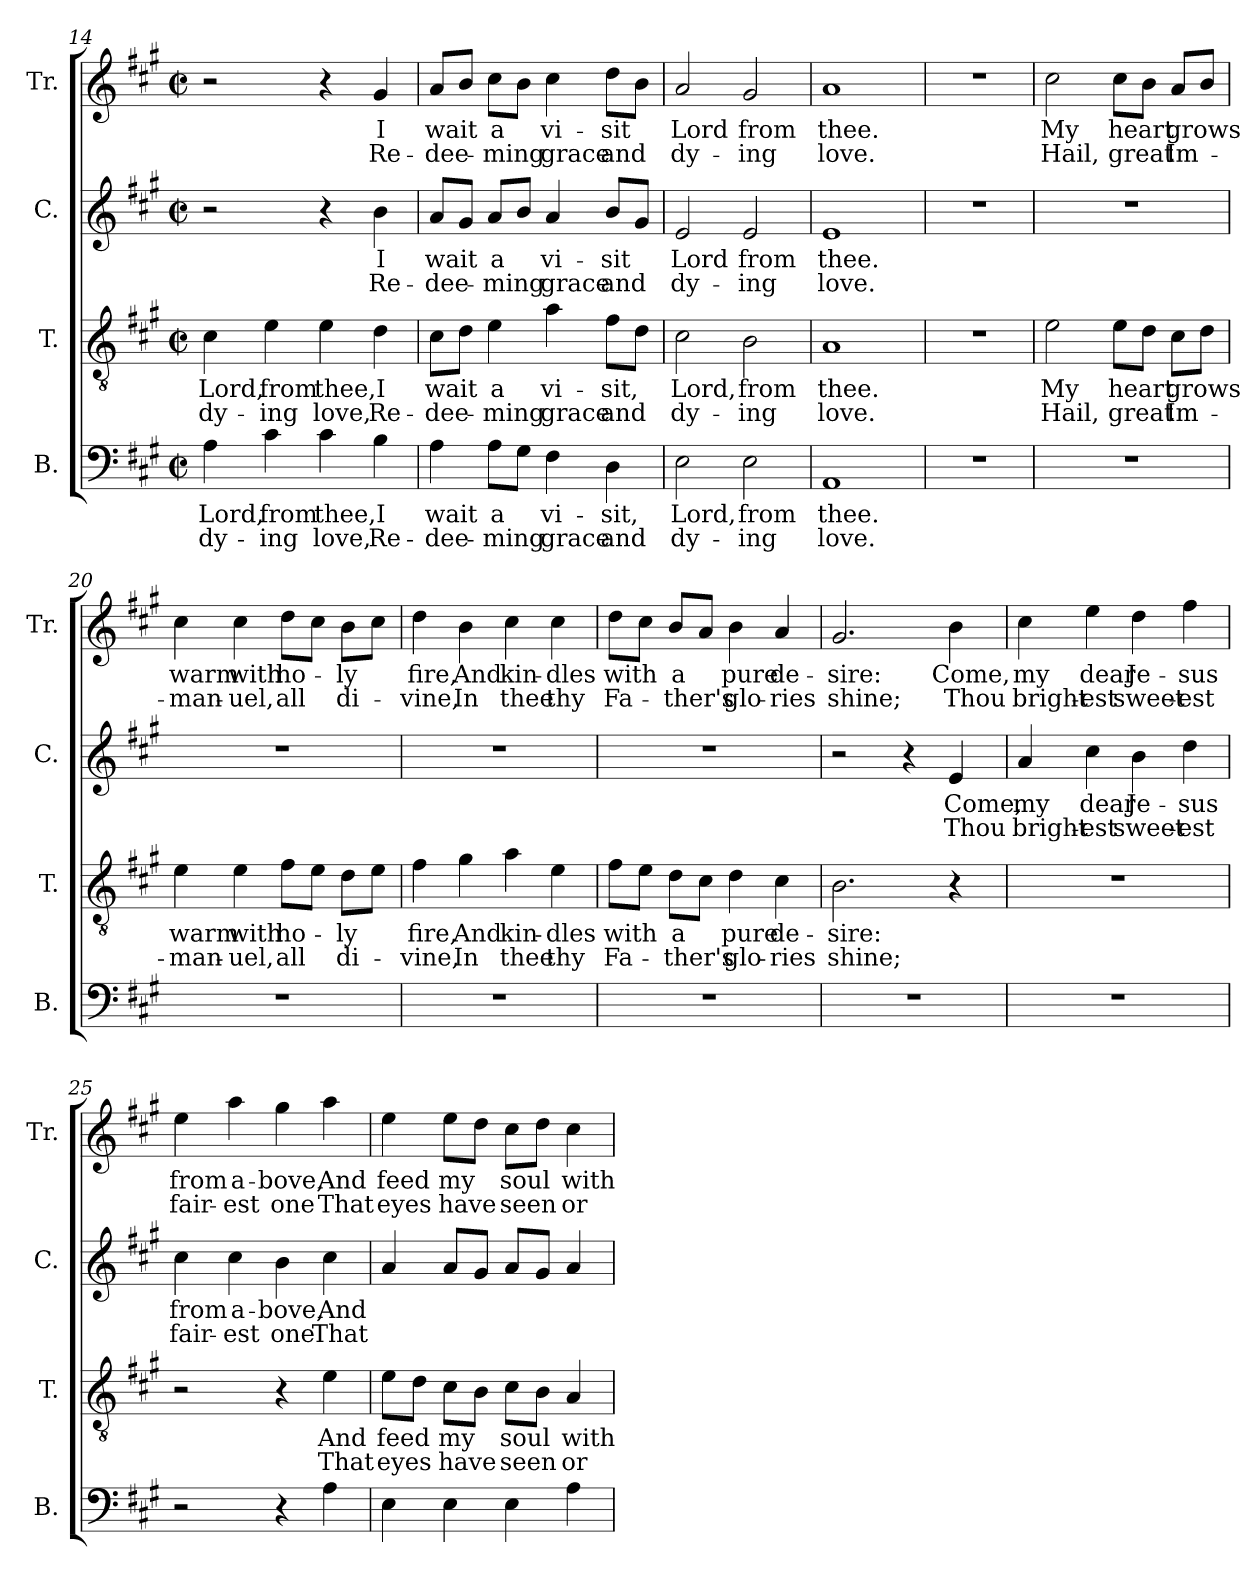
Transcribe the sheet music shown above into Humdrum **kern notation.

**kern	**text	**text	**kern	**text	**text	**kern	**text	**text	**kern	**text	**text
*part4	*part4	*part4	*part3	*part3	*part3	*part2	*part2	*part2	*part1	*part1	*part1
*staff4	*staff4	*staff4	*staff3	*staff3	*staff3	*staff2	*staff2	*staff2	*staff1	*staff1	*staff1
*I"B.	*	*	*I"T.	*	*	*I"C.	*	*	*I"Tr.	*	*
*I'B.	*	*	*I'T.	*	*	*I'C.	*	*	*I'Tr.	*	*
*clefF4	*	*	*clefGv2	*	*	*clefG2	*	*	*clefG2	*	*
*k[f#c#g#]	*	*	*k[f#c#g#]	*	*	*k[f#c#g#]	*	*	*k[f#c#g#]	*	*
*M2/2	*	*	*M2/2	*	*	*M2/2	*	*	*M2/2	*	*
*met(c|)	*	*	*met(c|)	*	*	*met(c|)	*	*	*met(c|)	*	*
=14	=14	=14	=14	=14	=14	=14	=14	=14	=14	=14	=14
!	!LO:LY:b	!LO:LY:b	!	!LO:LY:b	!LO:LY:b	!	!	!	!	!	!
4A\	Lord,	dy-	4c#\	Lord,	dy-	2r	.	.	2r	.	.
!	!LO:LY:b	!LO:LY:b	!	!LO:LY:b	!LO:LY:b	!	!	!	!	!	!
4c#\	from	-ing	4e\	from	-ing	.	.	.	.	.	.
!	!LO:LY:b	!LO:LY:b	!	!LO:LY:b	!LO:LY:b	!	!	!	!	!	!
4c#\	thee,	love,	4e\	thee,	love,	4r	.	.	4r	.	.
!	!LO:LY:b	!LO:LY:b	!	!LO:LY:b	!LO:LY:b	!	!LO:LY:b	!LO:LY:b	!	!LO:LY:b	!LO:LY:b
4B\	I	Re-	4d\	I	Re-	4b\	I	Re-	4g#/	I	Re-
=15	=15	=15	=15	=15	=15	=15	=15	=15	=15	=15	=15
!	!LO:LY:b	!LO:LY:b	!	!LO:LY:b	!LO:LY:b	!	!LO:LY:b	!LO:LY:b	!	!LO:LY:b	!LO:LY:b
4A\	wait	-dee-	8c#\L	wait	-dee-	8a/L	wait	-dee-	8a/L	wait	-dee-
.	.	.	8d\J	.	.	8g#/J	.	.	8b/J	.	.
!	!LO:LY:b	!LO:LY:b	!	!LO:LY:b	!LO:LY:b	!	!LO:LY:b	!LO:LY:b	!	!LO:LY:b	!LO:LY:b
8A\L	a	-ming	4e\	a	-ming	8a/L	a	-ming	8cc#\L	a	-ming
8G#\J	.	.	.	.	.	8b/J	.	.	8b\J	.	.
!	!LO:LY:b	!LO:LY:b	!	!LO:LY:b	!LO:LY:b	!	!LO:LY:b	!LO:LY:b	!	!LO:LY:b	!LO:LY:b
4F#\	vi-	grace	4a\	vi-	grace	4a/	vi-	grace	4cc#\	vi-	grace
!	!LO:LY:b	!LO:LY:b	!	!LO:LY:b	!LO:LY:b	!	!LO:LY:b	!LO:LY:b	!	!LO:LY:b	!LO:LY:b
4D\	-sit,	and	8f#\L	-sit,	and	8b/L	-sit	and	8dd\L	-sit	and
.	.	.	8d\J	.	.	8g#/J	.	.	8b\J	.	.
=16	=16	=16	=16	=16	=16	=16	=16	=16	=16	=16	=16
!	!LO:LY:b	!LO:LY:b	!	!LO:LY:b	!LO:LY:b	!	!LO:LY:b	!LO:LY:b	!	!LO:LY:b	!LO:LY:b
2E\	Lord,	dy-	2c#\	Lord,	dy-	2e/	Lord	dy-	2a/	Lord	dy-
!	!LO:LY:b	!LO:LY:b	!	!LO:LY:b	!LO:LY:b	!	!LO:LY:b	!LO:LY:b	!	!LO:LY:b	!LO:LY:b
2E\	from	-ing	2B\	from	-ing	2e/	from	-ing	2g#/	from	-ing
=17	=17	=17	=17	=17	=17	=17	=17	=17	=17	=17	=17
!	!LO:LY:b	!LO:LY:b	!	!LO:LY:b	!LO:LY:b	!	!LO:LY:b	!LO:LY:b	!	!LO:LY:b	!LO:LY:b
1AA	thee.	love.	1A	thee.	love.	1e	thee.	love.	1a	thee.	love.
=18	=18	=18	=18	=18	=18	=18	=18	=18	=18	=18	=18
1r	.	.	1r	.	.	1r	.	.	1r	.	.
=19	=19	=19	=19	=19	=19	=19	=19	=19	=19	=19	=19
!	!	!	!	!LO:LY:b	!LO:LY:b	!	!	!	!	!LO:LY:b	!LO:LY:b
1r	.	.	2e\	My	Hail,	1r	.	.	2cc#\	My	Hail,
!	!	!	!	!LO:LY:b	!LO:LY:b	!	!	!	!	!LO:LY:b	!LO:LY:b
.	.	.	8e\L	heart	great	.	.	.	8cc#\L	heart	great
.	.	.	8d\J	.	.	.	.	.	8b\J	.	.
!	!	!	!	!LO:LY:b	!LO:LY:b	!	!	!	!	!LO:LY:b	!LO:LY:b
.	.	.	8c#\L	grows	Im-	.	.	.	8a/L	grows	Im-
.	.	.	8d\J	.	.	.	.	.	8b/J	.	.
!!LO:PB:g=z
=20	=20	=20	=20	=20	=20	=20	=20	=20	=20	=20	=20
!	!	!	!	!LO:LY:b	!LO:LY:b	!	!	!	!	!LO:LY:b	!LO:LY:b
1r	.	.	4e\	warm	-man-	1r	.	.	4cc#\	warm	-man-
!	!	!	!	!LO:LY:b	!LO:LY:b	!	!	!	!	!LO:LY:b	!LO:LY:b
.	.	.	4e\	with	-uel,	.	.	.	4cc#\	with	-uel,
!	!	!	!	!LO:LY:b	!LO:LY:b	!	!	!	!	!LO:LY:b	!LO:LY:b
.	.	.	8f#\L	ho-	all	.	.	.	8dd\L	ho-	all
.	.	.	8e\J	.	.	.	.	.	8cc#\J	.	.
!	!	!	!	!LO:LY:b	!LO:LY:b	!	!	!	!	!LO:LY:b	!LO:LY:b
.	.	.	8d\L	-ly	di-	.	.	.	8b\L	-ly	di-
.	.	.	8e\J	.	.	.	.	.	8cc#\J	.	.
=21	=21	=21	=21	=21	=21	=21	=21	=21	=21	=21	=21
!	!	!	!	!LO:LY:b	!LO:LY:b	!	!	!	!	!LO:LY:b	!LO:LY:b
1r	.	.	4f#\	fire,	-vine,	1r	.	.	4dd\	fire,	-vine,
!	!	!	!	!LO:LY:b	!LO:LY:b	!	!	!	!	!LO:LY:b	!LO:LY:b
.	.	.	4g#\	And	In	.	.	.	4b\	And	In
!	!	!	!	!LO:LY:b	!LO:LY:b	!	!	!	!	!LO:LY:b	!LO:LY:b
.	.	.	4a\	kin-	thee	.	.	.	4cc#\	kin-	thee
!	!	!	!	!LO:LY:b	!LO:LY:b	!	!	!	!	!LO:LY:b	!LO:LY:b
.	.	.	4e\	-dles	thy	.	.	.	4cc#\	-dles	thy
=22	=22	=22	=22	=22	=22	=22	=22	=22	=22	=22	=22
!	!	!	!	!LO:LY:b	!LO:LY:b	!	!	!	!	!LO:LY:b	!LO:LY:b
1r	.	.	8f#\L	with	Fa-	1r	.	.	8dd\L	with	Fa-
.	.	.	8e\J	.	.	.	.	.	8cc#\J	.	.
!	!	!	!	!LO:LY:b	!LO:LY:b	!	!	!	!	!LO:LY:b	!LO:LY:b
.	.	.	8d\L	a	-ther's	.	.	.	8b/L	a	-ther's
.	.	.	8c#\J	.	.	.	.	.	8a/J	.	.
!	!	!	!	!LO:LY:b	!LO:LY:b	!	!	!	!	!LO:LY:b	!LO:LY:b
.	.	.	4d\	pure	glo-	.	.	.	4b\	pure	glo-
!	!	!	!	!LO:LY:b	!LO:LY:b	!	!	!	!	!LO:LY:b	!LO:LY:b
.	.	.	4c#\	de-	-ries	.	.	.	4a/	de-	-ries
=23	=23	=23	=23	=23	=23	=23	=23	=23	=23	=23	=23
!	!	!	!	!LO:LY:b	!LO:LY:b	!	!	!	!	!LO:LY:b	!LO:LY:b
1r	.	.	2.B\	-sire:	shine;	2r	.	.	2.g#/	-sire:	shine;
.	.	.	.	.	.	4r	.	.	.	.	.
!	!	!	!	!	!	!	!LO:LY:b	!LO:LY:b	!	!LO:LY:b	!LO:LY:b
.	.	.	4r	.	.	4e/	Come,	Thou	4b\	Come,	Thou
=24	=24	=24	=24	=24	=24	=24	=24	=24	=24	=24	=24
!	!	!	!	!	!	!	!LO:LY:b	!LO:LY:b	!	!LO:LY:b	!LO:LY:b
1r	.	.	1r	.	.	4a/	my	bright-	4cc#\	my	bright-
!	!	!	!	!	!	!	!LO:LY:b	!LO:LY:b	!	!LO:LY:b	!LO:LY:b
.	.	.	.	.	.	4cc#\	dear	-est	4ee\	dear	-est
!	!	!	!	!	!	!	!LO:LY:b	!LO:LY:b	!	!LO:LY:b	!LO:LY:b
.	.	.	.	.	.	4b\	Je-	sweet-	4dd\	Je-	sweet-
!	!	!	!	!	!	!	!LO:LY:b	!LO:LY:b	!	!LO:LY:b	!LO:LY:b
.	.	.	.	.	.	4dd\	-sus	-est	4ff#\	-sus	-est
=25	=25	=25	=25	=25	=25	=25	=25	=25	=25	=25	=25
!	!	!	!	!	!	!	!LO:LY:b	!LO:LY:b	!	!LO:LY:b	!LO:LY:b
2r	.	.	2r	.	.	4cc#\	from	fair-	4ee\	from	fair-
!	!	!	!	!	!	!	!LO:LY:b	!LO:LY:b	!	!LO:LY:b	!LO:LY:b
.	.	.	.	.	.	4cc#\	a-	-est	4aa\	a-	-est
!	!	!	!	!	!	!	!LO:LY:b	!LO:LY:b	!	!LO:LY:b	!LO:LY:b
4r	.	.	4r	.	.	4b\	-bove,	one	4gg#\	-bove,	one
!	!	!	!	!LO:LY:b	!LO:LY:b	!	!LO:LY:b	!LO:LY:b	!	!LO:LY:b	!LO:LY:b
4A\	.	.	4e\	And	That	4cc#\	And	That	4aa\	And	That
!!LO:LB:g=z
=26	=26	=26	=26	=26	=26	=26	=26	=26	=26	=26	=26
!	!	!	!	!LO:LY:b	!LO:LY:b	!	!	!	!	!LO:LY:b	!LO:LY:b
4E\	.	.	8e\L	feed	eyes	4a/	.	.	4ee\	feed	eyes
.	.	.	8d\J	.	.	.	.	.	.	.	.
!	!	!	!	!LO:LY:b	!LO:LY:b	!	!	!	!	!LO:LY:b	!LO:LY:b
4E\	.	.	8c#\L	my	have	8a/L	.	.	8ee\L	my	have
.	.	.	8B\J	.	.	8g#/J	.	.	8dd\J	.	.
!	!	!	!	!LO:LY:b	!LO:LY:b	!	!	!	!	!LO:LY:b	!LO:LY:b
4E\	.	.	8c#\L	soul	seen	8a/L	.	.	8cc#\L	soul	seen
.	.	.	8B\J	.	.	8g#/J	.	.	8dd\J	.	.
!	!	!	!	!LO:LY:b	!LO:LY:b	!	!	!	!	!LO:LY:b	!LO:LY:b
4A\	.	.	4A/	with	or	4a/	.	.	4cc#\	with	or
=	=	=	=	=	=	=	=	=	=	=	=
*-	*-	*-	*-	*-	*-	*-	*-	*-	*-	*-	*-
